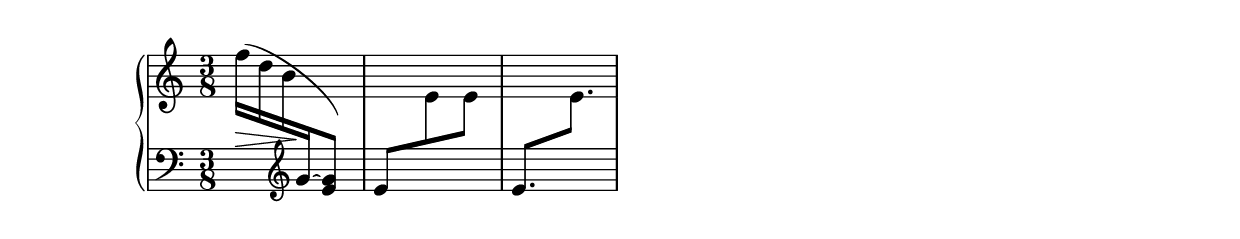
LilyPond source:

\version "1.7.16"
\header {
    texidoc = "Cross staff  (kneed) beams
don't cause extreme slopes"
}

\score {
    \notes\context PianoStaff <
    \context Staff = up
    \relative c'' <
        {
	    \stemDown
            f16( \> d \! b \translator Staff = down \stemUp
            \clef treble g ~ << g e>>8-)
	    
	     e-[ \translator Staff = up
	    \stemDown
	    e e]
	    \translator Staff = down
	    \stemUp
	    [
	    e8. \translator Staff = up
	    \stemDown
	    e8.]
	    
	} \\
    >
    \context Staff = down {
        \time 3/8 \clef bass s4.*3 }
    >
    \paper { raggedright = ##t}
}

%% new-chords-done %%